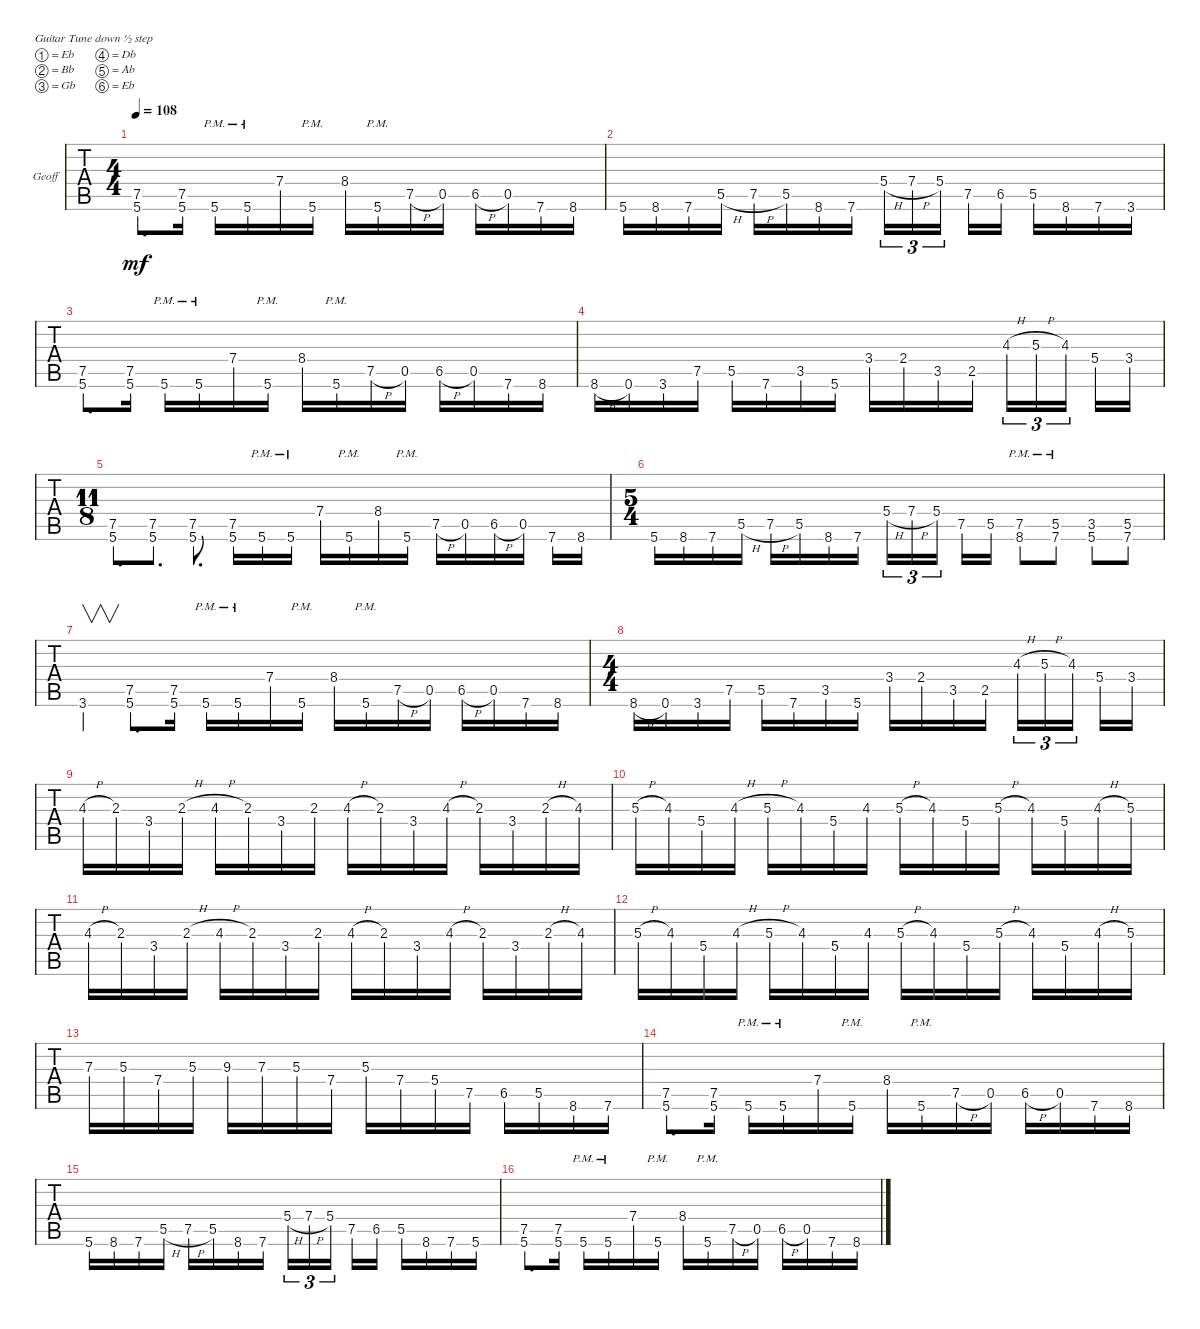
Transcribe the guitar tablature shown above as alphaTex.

\defaultSystemsLayout 4
\bracketExtendMode groupsimilarinstruments
\firstSystemTrackNameOrientation horizontal
\otherSystemsTrackNameOrientation horizontal
\track ("Geoff" "Geoff") {instrument acousticguitarsteel}
\staff {tabs}
\tuning (Eb4 Bb3 Gb3 Db3 Ab2 Eb2)
\ts (4 4)
\tempo 108
\clef g2
\ks c
(5.6 7.5).8{d dy mf instrument acousticguitarsteel} (5.6 7.5).16 5.6{pm}.16 5.6{pm}.16 7.4.16 5.6{pm}.16 8.4.16 5.6{pm}.16 7.5{h}.16 0.5.16 6.5{h}.16 0.5.16 7.6.16 8.6.16 |
5.6.16 8.6.16 7.6.16 5.5{h}.16 7.5{h}.16 5.5.16 8.6.16 7.6.16 5.4{h}.16{tu (3 2)} 7.4{h}.16{tu (3 2)} 5.4.16{tu (3 2)} 7.5.16 6.5.16 5.5.16 8.6.16 7.6.16 3.6.16 |
(5.6 7.5).8{d} (5.6 7.5).16 5.6{pm}.16 5.6{pm}.16 7.4.16 5.6{pm}.16 8.4.16 5.6{pm}.16 7.5{h}.16 0.5.16 6.5{h}.16 0.5.16 7.6.16 8.6.16 |
8.6{h}.16 0.6.16 3.6.16 7.5.16 5.5.16 7.6.16 3.5.16 5.6.16 3.4.16 2.4.16 3.5.16 2.5.16 4.3{h}.16{tu (3 2)} 5.3{h}.16{tu (3 2)} 4.3.16{tu (3 2)} 5.4.16 3.4.16 |
\ts (11 8)
(5.6 7.5).8{d} (5.6 7.5).8{d} (5.6 7.5).8{d} (5.6 7.5).16 5.6{pm}.16 5.6{pm}.16 7.4.16 5.6{pm}.16 8.4.16 5.6{pm}.16 7.5{h}.16 0.5.16 6.5{h}.16 0.5.16 7.6.16 8.6.16 |
\ts (5 4)
5.6.16 8.6.16 7.6.16 5.5{h}.16 7.5{h}.16 5.5.16 8.6.16 7.6.16 5.4{h}.16{tu (3 2)} 7.4{h}.16{tu (3 2)} 5.4.16{tu (3 2)} 7.5.16 5.5.16 (8.6{pm} 7.5).8 (7.6{pm} 5.5).8 (5.6 3.5).8 (7.6 5.5).8 |
3.6.4{v} (5.6 7.5).8{d} (5.6 7.5).16 5.6{pm}.16 5.6{pm}.16 7.4.16 5.6{pm}.16 8.4.16 5.6{pm}.16 7.5{h}.16 0.5.16 6.5{h}.16 0.5.16 7.6.16 8.6.16 |
\ts (4 4)
8.6{h}.16 0.6.16 3.6.16 7.5.16 5.5.16 7.6.16 3.5.16 5.6.16 3.4.16 2.4.16 3.5.16 2.5.16 4.3{h}.16{tu (3 2)} 5.3{h}.16{tu (3 2)} 4.3.16{tu (3 2)} 5.4.16 3.4.16 |
4.3{h}.16 2.3.16 3.4.16 2.3{h}.16 4.3{h}.16 2.3.16 3.4.16 2.3.16 4.3{h}.16 2.3.16 3.4.16 4.3{h}.16 2.3.16 3.4.16 2.3{h}.16 4.3.16 |
5.3{h}.16 4.3.16 5.4.16 4.3{h}.16 5.3{h}.16 4.3.16 5.4.16 4.3.16 5.3{h}.16 4.3.16 5.4.16 5.3{h}.16 4.3.16 5.4.16 4.3{h}.16 5.3.16 |
4.3{h}.16 2.3.16 3.4.16 2.3{h}.16 4.3{h}.16 2.3.16 3.4.16 2.3.16 4.3{h}.16 2.3.16 3.4.16 4.3{h}.16 2.3.16 3.4.16 2.3{h}.16 4.3.16 |
5.3{h}.16 4.3.16 5.4.16 4.3{h}.16 5.3{h}.16 4.3.16 5.4.16 4.3.16 5.3{h}.16 4.3.16 5.4.16 5.3{h}.16 4.3.16 5.4.16 4.3{h}.16 5.3.16 |
7.3.16 5.3.16 7.4.16 5.3.16 9.3.16 7.3.16 5.3.16 7.4.16 5.3.16 7.4.16 5.4.16 7.5.16 6.5.16 5.5.16 8.6.16 7.6.16 |
(5.6 7.5).8{d} (5.6 7.5).16 5.6{pm}.16 5.6{pm}.16 7.4.16 5.6{pm}.16 8.4.16 5.6{pm}.16 7.5{h}.16 0.5.16 6.5{h}.16 0.5.16 7.6.16 8.6.16 |
5.6.16 8.6.16 7.6.16 5.5{h}.16 7.5{h}.16 5.5.16 8.6.16 7.6.16 5.4{h}.16{tu (3 2)} 7.4{h}.16{tu (3 2)} 5.4.16{tu (3 2)} 7.5.16 6.5.16 5.5.16 8.6.16 7.6.16 5.6.16 |
(5.6 7.5).8{d} (5.6 7.5).16 5.6{pm}.16 5.6{pm}.16 7.4.16 5.6{pm}.16 8.4.16 5.6{pm}.16 7.5{h}.16 0.5.16 6.5{h}.16 0.5.16 7.6.16 8.6.16
